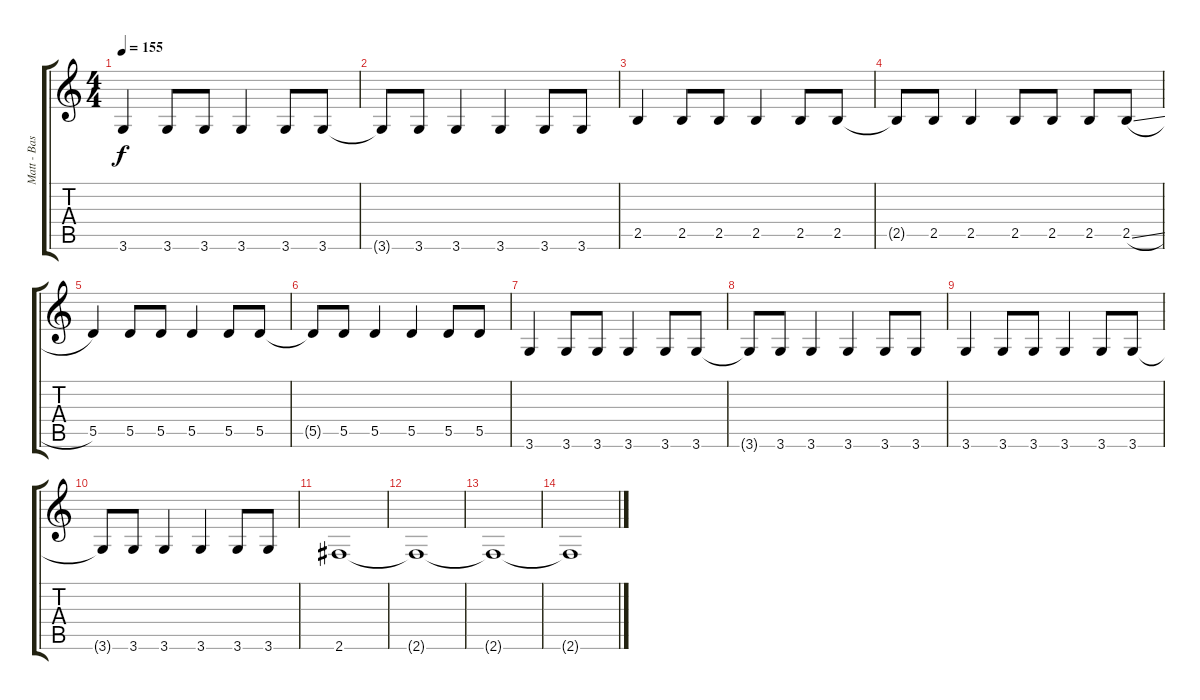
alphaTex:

\track ("Matt - Bass" "Matt - Bas") {instrument electricbassfinger}
\staff {score tabs}
\tuning (E4 B3 G3 D3 A2 E2) {hide}
\ts (4 4)
\tempo 155
\clef g2
\ks c
3.6.4{dy f} 3.6.8 3.6.8 3.6.4 3.6.8 3.6.8 |
3.6{t}.8 3.6.8 3.6.4 3.6.4 3.6.8 3.6.8 |
2.5.4 2.5.8 2.5.8 2.5.4 2.5.8 2.5.8 |
2.5{t}.8 2.5.8 2.5.4 2.5.8 2.5.8 2.5.8 2.5{sl}.8 |
5.5.4 5.5.8 5.5.8 5.5.4 5.5.8 5.5.8 |
5.5{t}.8 5.5.8 5.5.4 5.5.4 5.5.8 5.5.8 |
3.6.4 3.6.8 3.6.8 3.6.4 3.6.8 3.6.8 |
3.6{t}.8 3.6.8 3.6.4 3.6.4 3.6.8 3.6.8 |
3.6.4 3.6.8 3.6.8 3.6.4 3.6.8 3.6.8 |
3.6{t}.8 3.6.8 3.6.4 3.6.4 3.6.8 3.6.8 |
2.6.1 |
2.6{t}.1{volume 0} |
2.6{t}.1 |
2.6{t}.1
